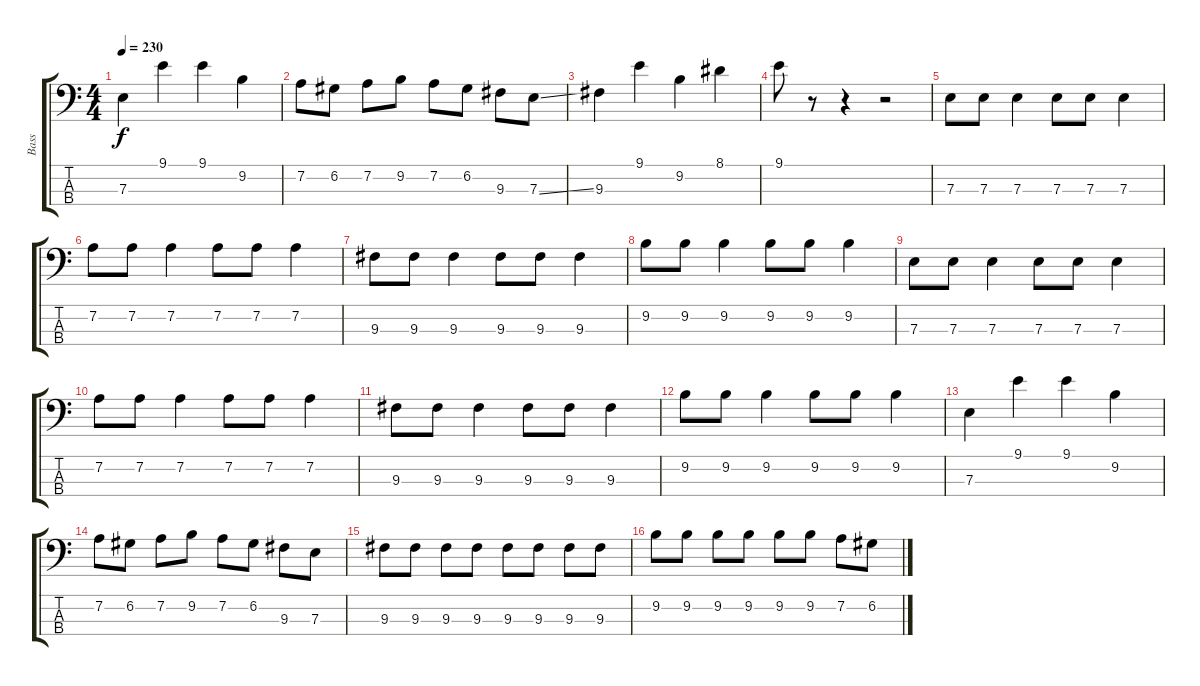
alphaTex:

\track ("Bass" "Bass") {instrument electricbassfinger}
\staff {score tabs}
\tuning (G2 D2 A1 E1) {hide}
\ts (4 4)
\tempo 230
\clef f4
\ks c
7.3.4{dy f} 9.1.4 9.1.4 9.2.4 |
7.2.8 6.2.8 7.2.8 9.2.8 7.2.8 6.2.8 9.3.8 7.3{ss}.8 |
9.3.4 9.1.4 9.2.4 8.1.4 |
9.1.8 r.8 r.4 r.2 |
7.3.8 7.3.8 7.3.4 7.3.8 7.3.8 7.3.4 |
7.2.8 7.2.8 7.2.4 7.2.8 7.2.8 7.2.4 |
9.3.8 9.3.8 9.3.4 9.3.8 9.3.8 9.3.4 |
9.2.8 9.2.8 9.2.4 9.2.8 9.2.8 9.2.4 |
7.3.8 7.3.8 7.3.4 7.3.8 7.3.8 7.3.4 |
7.2.8 7.2.8 7.2.4 7.2.8 7.2.8 7.2.4 |
9.3.8 9.3.8 9.3.4 9.3.8 9.3.8 9.3.4 |
9.2.8 9.2.8 9.2.4 9.2.8 9.2.8 9.2.4 |
7.3.4 9.1.4 9.1.4 9.2.4 |
7.2.8 6.2.8 7.2.8 9.2.8 7.2.8 6.2.8 9.3.8 7.3.8 |
9.3.8 9.3.8 9.3.8 9.3.8 9.3.8 9.3.8 9.3.8 9.3.8 |
9.2.8 9.2.8 9.2.8 9.2.8 9.2.8 9.2.8 7.2.8 6.2.8
